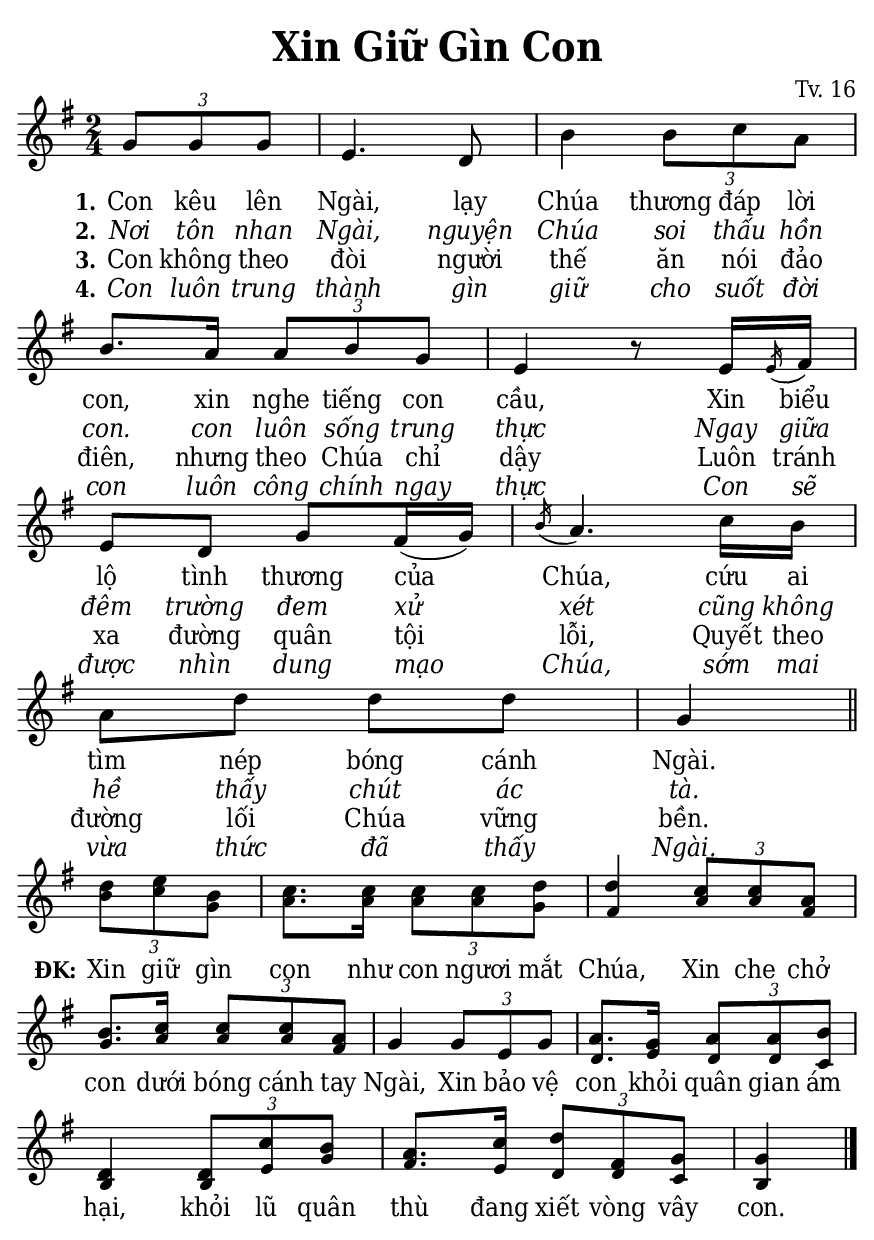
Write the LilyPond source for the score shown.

% Cài đặt chung\
\version "2.22.1"
\include "english.ly"

\header {
  title = \markup { \fontsize #1 "Xin Giữ Gìn Con" }
  composer = "Tv. 16"
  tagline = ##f
}

% Nhạc phiên khúc
nhacPhienKhucSop = \relative c'' {
  \partial 4 \tuplet 3/2 { g8 g g } |
  e4. d8 |
  b'4 \tuplet 3/2 { b8 c a } |
  b8. a16 \tuplet 3/2 { a8 b g } |
  e4 r8 e16 \slashedGrace { e16 ( } fs) |
  e8 d g fs16 (g) |
  \slashedGrace { b16 ( } a4.) c16 b |
  a8 d d d |
  g,4 \bar "||" \break
  
  \tuplet 3/2 { d'8 e b } |
  c8. c16 \tuplet 3/2 { c8 c d } |
  d4 \tuplet 3/2 { c8 c a } |
  b8. c16 \tuplet 3/2 { c8 c a } |
  g4 \tuplet 3/2 { g8 e g } |
  a8. g16 \tuplet 3/2 { a8 a b } |
  d,4 \tuplet 3/2 { d8 c' b } |
  a8. c16 \tuplet 3/2 { d8 fs, g } |
  g4 \bar "|."
}

nhacPhienKhucAlto = \relative c'' {
  r4 |
  R2*7
  r4
  \tuplet 3/2 { b8 c g } |
  a8. a16 \tuplet 3/2 { a8 a g } |
  fs4 \tuplet 3/2 { a8 a fs } |
  g8. a16 \tuplet 3/2 { a8 a fs } |
  g4 \tuplet 3/2 { g8 e g } |
  d8. e16 \tuplet 3/2 { d8 d c } |
  b4 \tuplet 3/2 { b8 e g } |
  fs8. e16 \tuplet 3/2 { d8 d c } |
  b4
}

% Lời phiên khúc
loiPhienKhucSop = \lyrics {
  <<
    {
      \set stanza = "1."
      Con kêu lên Ngài,
      lạy Chúa thương đáp lời con,
      xin nghe tiếng con cầu,
      Xin biểu lộ tình thương của Chúa,
      cứu ai tìm nép bóng cánh Ngài.
    }
    \new Lyrics {
	    \set associatedVoice = "beSop"
	    \set stanza = "2."
      \override Lyrics.LyricText.font-shape = #'italic
	    Nơi tôn nhan Ngài,
	    nguyện Chúa soi thấu hồn con.
	    con luôn sống trung thực
	    Ngay giữa đêm trường đem xử xét
	    cũng không hề thấy chút ác tà.
    }
    \new Lyrics {
	    \set associatedVoice = "beSop"
	    \set stanza = "3."
	    Con không theo đòi người thế ăn nói đảo điên,
	    nhưng theo Chúa chỉ dậy
	    Luôn tránh xa đường quân tội lỗi,
	    Quyết theo đường lối Chúa vững bền.
    }
    \new Lyrics {
	    \set associatedVoice = "beSop"
	    \set stanza = "4."
      \override Lyrics.LyricText.font-shape = #'italic
	    Con luôn trung thành gìn giữ
	    cho suốt đời con luôn công chính ngay thực
	    Con sẽ được nhìn dung mạo Chúa,
	    sớm mai vừa thức đã thấy Ngài.
    }
  >>
  \set stanza = "ĐK:"
  Xin giữ gìn con như con ngươi mắt Chúa,
  Xin che chở con dưới bóng cánh tay Ngài,
  Xin bảo vệ con khỏi quân gian ám hại,
  khỏi lũ quân thù đang xiết vòng vây con.
}

% Dàn trang
\paper {
  #(set-paper-size "a5")
  top-margin = 3\mm
  bottom-margin = 3\mm
  left-margin = 3\mm
  right-margin = 3\mm
  indent = #0
  #(define fonts
	 (make-pango-font-tree "Deja Vu Serif Condensed"
	 		       "Deja Vu Serif Condensed"
			       "Deja Vu Serif Condensed"
			       (/ 20 20)))
  print-page-number = ##f
  page-count = 1
}

TongNhip = {
  \key g \major \time 2/4
  \set Timing.beamExceptions = #'()
  \set Timing.baseMoment = #(ly:make-moment 1/4)
}

% Đổi kích thước nốt cho bè phụ
notBePhu =
#(define-music-function (font-size music) (number? ly:music?)
   (for-some-music
     (lambda (m)
       (if (music-is-of-type? m 'rhythmic-event)
           (begin
             (set! (ly:music-property m 'tweaks)
                   (cons `(font-size . ,font-size)
                         (ly:music-property m 'tweaks)))
             #t)
           #f))
     music)
   music)

\score {
  \new ChoirStaff <<
    \new Staff \with {
        \consists "Merge_rests_engraver"
        printPartCombineTexts = ##f
      }
      <<
      \new Voice \TongNhip \partCombine 
        \nhacPhienKhucSop
        \notBePhu -1 { \nhacPhienKhucAlto }
      \new NullVoice = beSop \nhacPhienKhucSop
      \new Lyrics \lyricsto beSop \loiPhienKhucSop
      >>
  >>
  \layout {
    \override Lyrics.LyricSpace.minimum-distance = #0.6
    \override Score.BarNumber.break-visibility = ##(#f #f #f)
    \override Score.SpacingSpanner.uniform-stretching = ##t
  } 
}
